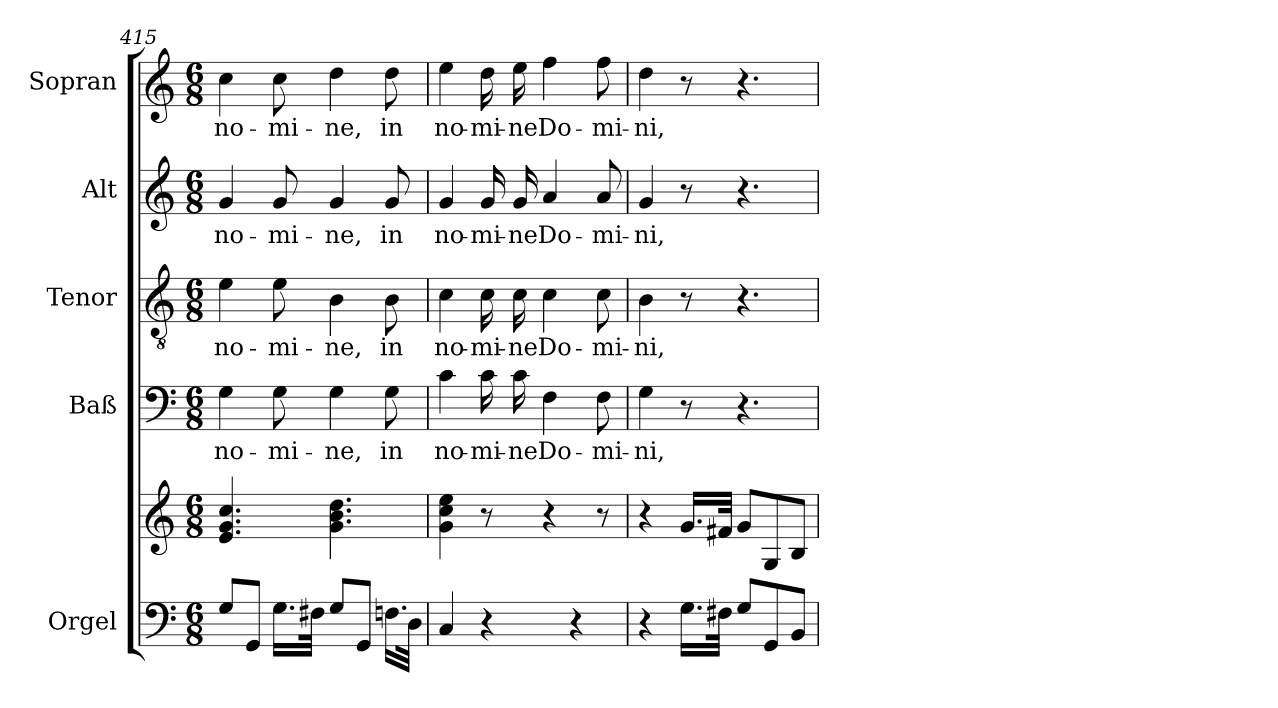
**kern	**kern	**kern	**text	**kern	**text	**kern	**text	**kern	**text
*part5	*part5	*part4	*part4	*part3	*part3	*part2	*part2	*part1	*part1
*staff6	*staff5	*staff4	*staff4	*staff3	*staff3	*staff2	*staff2	*staff1	*staff1
*I"Orgel	*	*I"Baß	*	*I"Tenor	*	*I"Alt	*	*I"Sopran	*
*I'Org.	*	*	*	*	*	*	*	*	*
*clefF4	*clefG2	*clefF4	*	*clefGv2	*	*clefG2	*	*clefG2	*
*k[]	*k[]	*k[]	*	*k[]	*	*k[]	*	*k[]	*
*C:	*C:	*C:	*	*C:	*	*C:	*	*C:	*
*M6/8	*M6/8	*M6/8	*	*M6/8	*	*M6/8	*	*M6/8	*
=415	=415	=415	=415	=415	=415	=415	=415	=415	=415
!	!	!	!LO:LY:b	!	!LO:LY:b	!	!LO:LY:b	!	!LO:LY:b
8G/L	4.e/ 4.g/ 4.cc/	4G\	no-	4e\	no-	4g/	no-	4cc\	no-
8GG/J	.	.	.	.	.	.	.	.	.
!	!	!	!LO:LY:b	!	!LO:LY:b	!	!LO:LY:b	!	!LO:LY:b
16.G\LL	.	8G\	-mi-	8e\	-mi-	8g/	-mi-	8cc\	-mi-
32F#X\JJk	.	.	.	.	.	.	.	.	.
!	!	!	!LO:LY:b	!	!LO:LY:b	!	!LO:LY:b	!	!LO:LY:b
8G/L	4.g\ 4.b\ 4.dd\	4G\	-ne,	4B\	-ne,	4g/	-ne,	4dd\	-ne,
8GG/J	.	.	.	.	.	.	.	.	.
!	!	!	!LO:LY:b	!	!LO:LY:b	!	!LO:LY:b	!	!LO:LY:b
16.Fn\LL	.	8G\	in	8B\	in	8g/	in	8dd\	in
32D\JJk	.	.	.	.	.	.	.	.	.
=416	=416	=416	=416	=416	=416	=416	=416	=416	=416
!	!	!	!LO:LY:b	!	!LO:LY:b	!	!LO:LY:b	!	!LO:LY:b
4C/	4g\ 4cc\ 4ee\	4c\	no-	4c\	no-	4g/	no-	4ee\	no-
!	!	!	!LO:LY:b	!	!LO:LY:b	!	!LO:LY:b	!	!LO:LY:b
4r	8r	16c\	-mi-	16c\	-mi-	16g/	-mi-	16dd\	-mi-
!	!	!	!LO:LY:b	!	!LO:LY:b	!	!LO:LY:b	!	!LO:LY:b
.	.	16c\	-ne	16c\	-ne	16g/	-ne	16ee\	-ne
!	!	!	!LO:LY:b	!	!LO:LY:b	!	!LO:LY:b	!	!LO:LY:b
.	4r	4F\	Do-	4c\	Do-	4a/	Do-	4ff\	Do-
4r	.	.	.	.	.	.	.	.	.
!	!	!	!LO:LY:b	!	!LO:LY:b	!	!LO:LY:b	!	!LO:LY:b
.	8r	8F\	-mi-	8c\	-mi-	8a/	-mi-	8ff\	-mi-
=417	=417	=417	=417	=417	=417	=417	=417	=417	=417
!	!	!	!LO:LY:b	!	!LO:LY:b	!	!LO:LY:b	!	!LO:LY:b
4r	4r	4G\	-ni,	4B\	-ni,	4g/	-ni,	4dd\	-ni,
16.G\LL	16.g/LL	8r	.	8r	.	8r	.	8r	.
32F#X\JJk	32f#X/JJk	.	.	.	.	.	.	.	.
8G/L	8g/L	4.r	.	4.r	.	4.r	.	4.r	.
8GG/	8G/	.	.	.	.	.	.	.	.
8BB/J	8B/J	.	.	.	.	.	.	.	.
=	=	=	=	=	=	=	=	=	=
*-	*-	*-	*-	*-	*-	*-	*-	*-	*-
